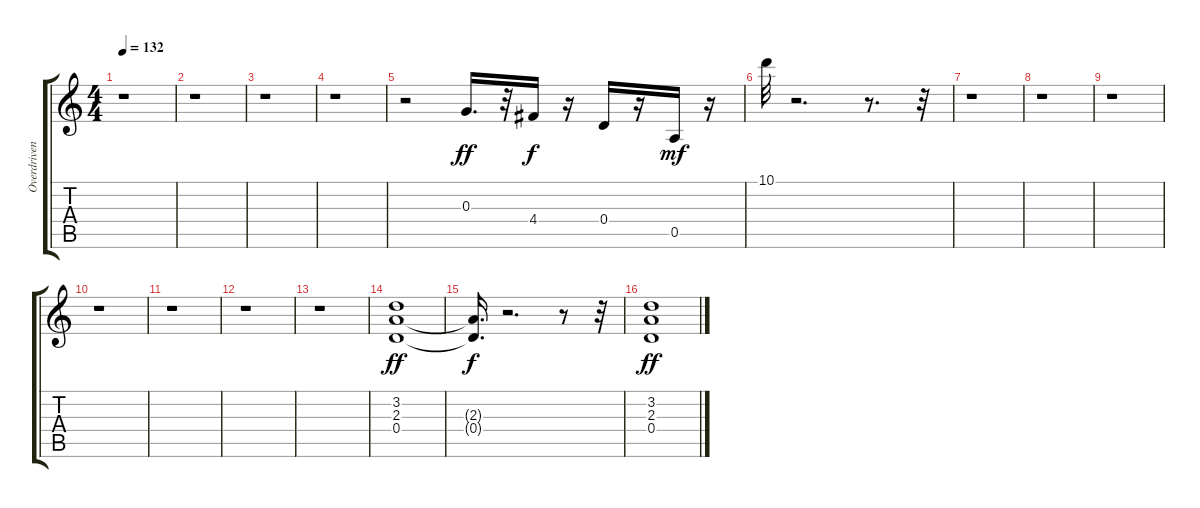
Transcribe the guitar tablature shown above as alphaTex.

\track ("Overdriven" "Overdriven") {instrument overdrivenguitar}
\staff {score tabs}
\tuning (E4 B3 G3 D3 A2 E2) {hide}
\ts (4 4)
\tempo 132
\clef g2
\ks c
r.1{dy mf} |
r.1 |
r.1 |
r.1 |
r.2 0.3.16{d dy ff} r.32 4.4.16{dy f} r.16 0.4.16 r.16 0.5.16{dy mf} r.16 |
10.1.32 r.2{d} r.8{d} r.32 |
r.1 |
r.1 |
r.1 |
r.1 |
r.1 |
r.1 |
r.1 |
(3.2 2.3 0.4).1{dy ff} |
(2.3{t} 0.4{t}).16{d dy f} r.2{d} r.8 r.32 |
(3.2 2.3 0.4).1{dy ff}
